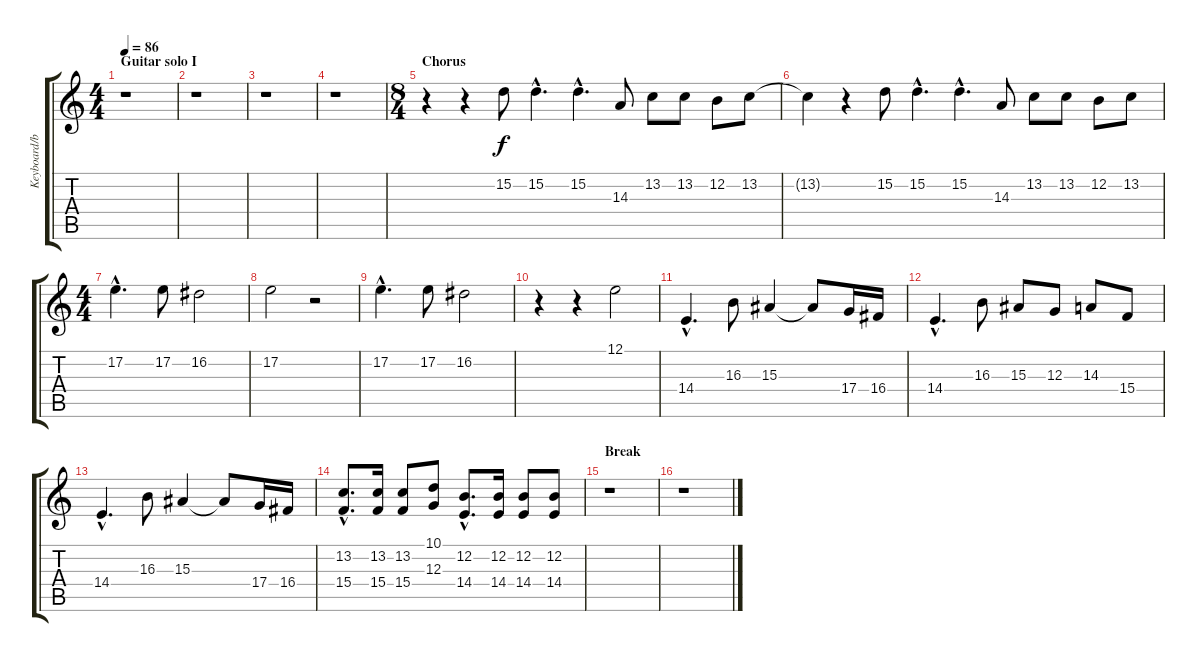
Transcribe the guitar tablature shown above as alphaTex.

\track ("Keyboard/backing vox" "Keyboard/b") {instrument stringensemble1}
\staff {score tabs}
\tuning (E4 B3 G3 D3 A2 E2) {hide}
\ts (4 4)
\section ("" "Guitar solo I")
\tempo 86
\clef g2
\ks c
r.1{dy f} |
r.1 |
r.1 |
r.1 |
\ts (8 4)
\section ("" "Chorus")
r.4 r.4 15.2.8 15.2{hac}.4{d} 15.2{hac}.4{d} 14.3.8 13.2.8 13.2.8 12.2.8 13.2.8 |
13.2{t}.4 r.4 15.2.8 15.2{hac}.4{d} 15.2{hac}.4{d} 14.3.8 13.2.8 13.2.8 12.2.8 13.2.8 |
\ts (4 4)
17.2{hac}.4{d} 17.2.8 16.2.2 |
17.2.2 r.2 |
17.2{hac}.4{d} 17.2.8 16.2.2 |
r.4 r.4 12.1.2 |
\section ("" "")
14.4{hac}.4{d} 16.3.8 15.3.4 15.3{t}.8 17.4.16 16.4.16 |
14.4{hac}.4{d} 16.3.8 15.3.8 12.3.8 14.3.8 15.4.8 |
14.4{hac}.4{d} 16.3.8 15.3.4 15.3{t}.8 17.4.16 16.4.16 |
(13.2{hac} 15.4{hac}).8{d} (13.2 15.4).16 (13.2 15.4).8 (10.1 12.3).8 (12.2{hac} 14.4{hac}).8{d} (12.2 14.4).16 (12.2 14.4).8 (12.2 14.4).8 |
\section ("" "Break")
r.1 |
r.1
